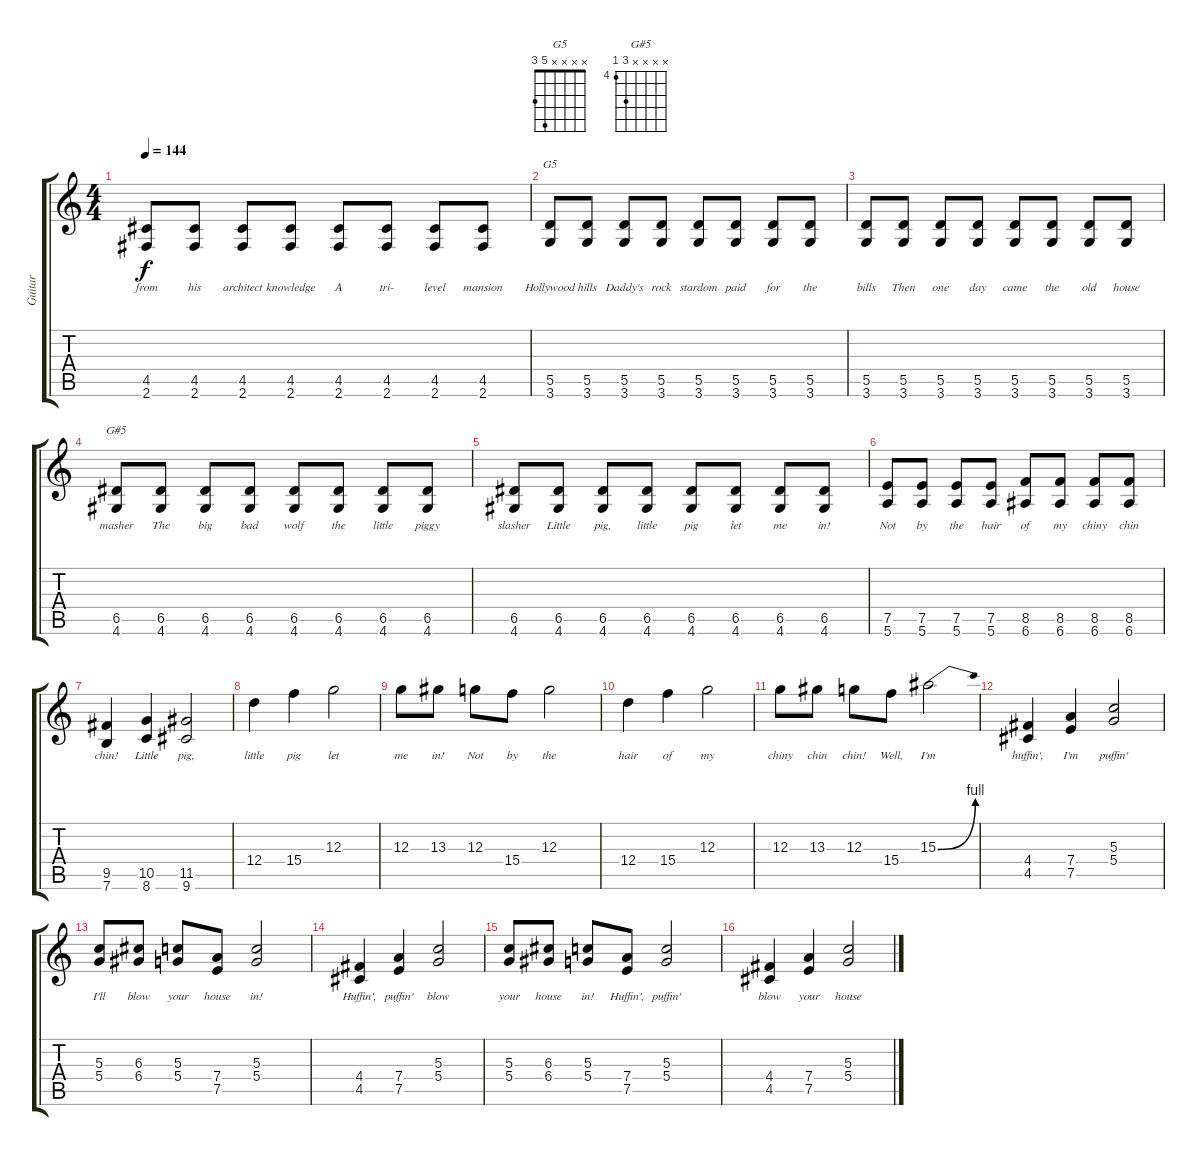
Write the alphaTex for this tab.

\track ("Guitar" "Guitar") {instrument overdrivenguitar}
\staff {score tabs}
\tuning (E4 B3 G3 D3 A2 E2) {hide}
\chord ("G5" x x x x 5 3)
\chord ("G#5" x x x x 6 4) {firstfret 4}
\ts (4 4)
\tempo 144
\clef g2
\ks c
(4.5 2.6).8{lyrics (0 "from") lyrics (1 "") lyrics (2 "") lyrics (3 "") lyrics (4 "") dy f} (4.5 2.6).8{lyrics (0 "his") lyrics (1 "") lyrics (2 "") lyrics (3 "") lyrics (4 "")} (4.5 2.6).8{lyrics (0 "architect") lyrics (1 "") lyrics (2 "") lyrics (3 "") lyrics (4 "")} (4.5 2.6).8{lyrics (0 "knowledge") lyrics (1 "") lyrics (2 "") lyrics (3 "") lyrics (4 "")} (4.5 2.6).8{lyrics (0 "A") lyrics (1 "") lyrics (2 "") lyrics (3 "") lyrics (4 "")} (4.5 2.6).8{lyrics (0 "tri-") lyrics (1 "") lyrics (2 "") lyrics (3 "") lyrics (4 "")} (4.5 2.6).8{lyrics (0 "level") lyrics (1 "") lyrics (2 "") lyrics (3 "") lyrics (4 "")} (4.5 2.6).8{lyrics (0 "mansion") lyrics (1 "") lyrics (2 "") lyrics (3 "") lyrics (4 "")} |
(5.5 3.6).8{ch "G5" lyrics (0 "Hollywood") lyrics (1 "") lyrics (2 "") lyrics (3 "") lyrics (4 "")} (5.5 3.6).8{lyrics (0 "hills") lyrics (1 "") lyrics (2 "") lyrics (3 "") lyrics (4 "")} (5.5 3.6).8{lyrics (0 "Daddy's") lyrics (1 "") lyrics (2 "") lyrics (3 "") lyrics (4 "")} (5.5 3.6).8{lyrics (0 "rock") lyrics (1 "") lyrics (2 "") lyrics (3 "") lyrics (4 "")} (5.5 3.6).8{lyrics (0 "stardom") lyrics (1 "") lyrics (2 "") lyrics (3 "") lyrics (4 "")} (5.5 3.6).8{lyrics (0 "paid") lyrics (1 "") lyrics (2 "") lyrics (3 "") lyrics (4 "")} (5.5 3.6).8{lyrics (0 "for") lyrics (1 "") lyrics (2 "") lyrics (3 "") lyrics (4 "")} (5.5 3.6).8{lyrics (0 "the") lyrics (1 "") lyrics (2 "") lyrics (3 "") lyrics (4 "")} |
(5.5 3.6).8{lyrics (0 "bills") lyrics (1 "") lyrics (2 "") lyrics (3 "") lyrics (4 "")} (5.5 3.6).8{lyrics (0 "Then") lyrics (1 "") lyrics (2 "") lyrics (3 "") lyrics (4 "")} (5.5 3.6).8{lyrics (0 "one") lyrics (1 "") lyrics (2 "") lyrics (3 "") lyrics (4 "")} (5.5 3.6).8{lyrics (0 "day") lyrics (1 "") lyrics (2 "") lyrics (3 "") lyrics (4 "")} (5.5 3.6).8{lyrics (0 "came") lyrics (1 "") lyrics (2 "") lyrics (3 "") lyrics (4 "")} (5.5 3.6).8{lyrics (0 "the") lyrics (1 "") lyrics (2 "") lyrics (3 "") lyrics (4 "")} (5.5 3.6).8{lyrics (0 "old") lyrics (1 "") lyrics (2 "") lyrics (3 "") lyrics (4 "")} (5.5 3.6).8{lyrics (0 "house") lyrics (1 "") lyrics (2 "") lyrics (3 "") lyrics (4 "")} |
(6.5 4.6).8{ch "G#5" lyrics (0 "masher") lyrics (1 "") lyrics (2 "") lyrics (3 "") lyrics (4 "")} (6.5 4.6).8{lyrics (0 "The") lyrics (1 "") lyrics (2 "") lyrics (3 "") lyrics (4 "")} (6.5 4.6).8{lyrics (0 "big") lyrics (1 "") lyrics (2 "") lyrics (3 "") lyrics (4 "")} (6.5 4.6).8{lyrics (0 "bad") lyrics (1 "") lyrics (2 "") lyrics (3 "") lyrics (4 "")} (6.5 4.6).8{lyrics (0 "wolf") lyrics (1 "") lyrics (2 "") lyrics (3 "") lyrics (4 "")} (6.5 4.6).8{lyrics (0 "the") lyrics (1 "") lyrics (2 "") lyrics (3 "") lyrics (4 "")} (6.5 4.6).8{lyrics (0 "little") lyrics (1 "") lyrics (2 "") lyrics (3 "") lyrics (4 "")} (6.5 4.6).8{lyrics (0 "piggy") lyrics (1 "") lyrics (2 "") lyrics (3 "") lyrics (4 "")} |
(6.5 4.6).8{lyrics (0 "slasher") lyrics (1 "") lyrics (2 "") lyrics (3 "") lyrics (4 "")} (6.5 4.6).8{lyrics (0 "Little") lyrics (1 "") lyrics (2 "") lyrics (3 "") lyrics (4 "")} (6.5 4.6).8{lyrics (0 "pig,") lyrics (1 "") lyrics (2 "") lyrics (3 "") lyrics (4 "")} (6.5 4.6).8{lyrics (0 "little") lyrics (1 "") lyrics (2 "") lyrics (3 "") lyrics (4 "")} (6.5 4.6).8{lyrics (0 "pig") lyrics (1 "") lyrics (2 "") lyrics (3 "") lyrics (4 "")} (6.5 4.6).8{lyrics (0 "let") lyrics (1 "") lyrics (2 "") lyrics (3 "") lyrics (4 "")} (6.5 4.6).8{lyrics (0 "me") lyrics (1 "") lyrics (2 "") lyrics (3 "") lyrics (4 "")} (6.5 4.6).8{lyrics (0 "in!") lyrics (1 "") lyrics (2 "") lyrics (3 "") lyrics (4 "")} |
(7.5 5.6).8{lyrics (0 "Not") lyrics (1 "") lyrics (2 "") lyrics (3 "") lyrics (4 "")} (7.5 5.6).8{lyrics (0 "by") lyrics (1 "") lyrics (2 "") lyrics (3 "") lyrics (4 "")} (7.5 5.6).8{lyrics (0 "the") lyrics (1 "") lyrics (2 "") lyrics (3 "") lyrics (4 "")} (7.5 5.6).8{lyrics (0 "hair") lyrics (1 "") lyrics (2 "") lyrics (3 "") lyrics (4 "")} (8.5 6.6).8{lyrics (0 "of") lyrics (1 "") lyrics (2 "") lyrics (3 "") lyrics (4 "")} (8.5 6.6).8{lyrics (0 "my") lyrics (1 "") lyrics (2 "") lyrics (3 "") lyrics (4 "")} (8.5 6.6).8{lyrics (0 "chiny") lyrics (1 "") lyrics (2 "") lyrics (3 "") lyrics (4 "")} (8.5 6.6).8{lyrics (0 "chin") lyrics (1 "") lyrics (2 "") lyrics (3 "") lyrics (4 "")} |
(9.5 7.6).4{lyrics (0 "chin!") lyrics (1 "") lyrics (2 "") lyrics (3 "") lyrics (4 "")} (10.5 8.6).4{lyrics (0 "Little") lyrics (1 "") lyrics (2 "") lyrics (3 "") lyrics (4 "")} (11.5 9.6).2{lyrics (0 "pig,") lyrics (1 "") lyrics (2 "") lyrics (3 "") lyrics (4 "")} |
12.4.4{lyrics (0 "little") lyrics (1 "") lyrics (2 "") lyrics (3 "") lyrics (4 "")} 15.4.4{lyrics (0 "pig") lyrics (1 "") lyrics (2 "") lyrics (3 "") lyrics (4 "")} 12.3.2{lyrics (0 "let") lyrics (1 "") lyrics (2 "") lyrics (3 "") lyrics (4 "")} |
12.3.8{lyrics (0 "me") lyrics (1 "") lyrics (2 "") lyrics (3 "") lyrics (4 "")} 13.3.8{lyrics (0 "in!") lyrics (1 "") lyrics (2 "") lyrics (3 "") lyrics (4 "")} 12.3.8{lyrics (0 "Not") lyrics (1 "") lyrics (2 "") lyrics (3 "") lyrics (4 "")} 15.4.8{lyrics (0 "by") lyrics (1 "") lyrics (2 "") lyrics (3 "") lyrics (4 "")} 12.3.2{lyrics (0 "the") lyrics (1 "") lyrics (2 "") lyrics (3 "") lyrics (4 "")} |
12.4.4{lyrics (0 "hair") lyrics (1 "") lyrics (2 "") lyrics (3 "") lyrics (4 "")} 15.4.4{lyrics (0 "of") lyrics (1 "") lyrics (2 "") lyrics (3 "") lyrics (4 "")} 12.3.2{lyrics (0 "my") lyrics (1 "") lyrics (2 "") lyrics (3 "") lyrics (4 "")} |
12.3.8{lyrics (0 "chiny") lyrics (1 "") lyrics (2 "") lyrics (3 "") lyrics (4 "")} 13.3.8{lyrics (0 "chin") lyrics (1 "") lyrics (2 "") lyrics (3 "") lyrics (4 "")} 12.3.8{lyrics (0 "chin!") lyrics (1 "") lyrics (2 "") lyrics (3 "") lyrics (4 "")} 15.4.8{lyrics (0 "Well,") lyrics (1 "") lyrics (2 "") lyrics (3 "") lyrics (4 "")} 15.3{be (bend 0 0 60 4)}.2{lyrics (0 "I'm") lyrics (1 "") lyrics (2 "") lyrics (3 "") lyrics (4 "")} |
(4.4 4.5).4{lyrics (0 "huffin',") lyrics (1 "") lyrics (2 "") lyrics (3 "") lyrics (4 "")} (7.4 7.5).4{lyrics (0 "I'm") lyrics (1 "") lyrics (2 "") lyrics (3 "") lyrics (4 "")} (5.3 5.4).2{lyrics (0 "puffin'") lyrics (1 "") lyrics (2 "") lyrics (3 "") lyrics (4 "")} |
(5.3 5.4).8{lyrics (0 "I'll") lyrics (1 "") lyrics (2 "") lyrics (3 "") lyrics (4 "")} (6.3 6.4).8{lyrics (0 "blow") lyrics (1 "") lyrics (2 "") lyrics (3 "") lyrics (4 "")} (5.3 5.4).8{lyrics (0 "your") lyrics (1 "") lyrics (2 "") lyrics (3 "") lyrics (4 "")} (7.4 7.5).8{lyrics (0 "house") lyrics (1 "") lyrics (2 "") lyrics (3 "") lyrics (4 "")} (5.3 5.4).2{lyrics (0 "in!") lyrics (1 "") lyrics (2 "") lyrics (3 "") lyrics (4 "")} |
(4.4 4.5).4{lyrics (0 "Huffin',") lyrics (1 "") lyrics (2 "") lyrics (3 "") lyrics (4 "")} (7.4 7.5).4{lyrics (0 "puffin'") lyrics (1 "") lyrics (2 "") lyrics (3 "") lyrics (4 "")} (5.3 5.4).2{lyrics (0 "blow") lyrics (1 "") lyrics (2 "") lyrics (3 "") lyrics (4 "")} |
(5.3 5.4).8{lyrics (0 "your") lyrics (1 "") lyrics (2 "") lyrics (3 "") lyrics (4 "")} (6.3 6.4).8{lyrics (0 "house") lyrics (1 "") lyrics (2 "") lyrics (3 "") lyrics (4 "")} (5.3 5.4).8{lyrics (0 "in!") lyrics (1 "") lyrics (2 "") lyrics (3 "") lyrics (4 "")} (7.4 7.5).8{lyrics (0 "Huffin',") lyrics (1 "") lyrics (2 "") lyrics (3 "") lyrics (4 "")} (5.3 5.4).2{lyrics (0 "puffin'") lyrics (1 "") lyrics (2 "") lyrics (3 "") lyrics (4 "")} |
(4.4 4.5).4{lyrics (0 "blow") lyrics (1 "") lyrics (2 "") lyrics (3 "") lyrics (4 "")} (7.4 7.5).4{lyrics (0 "your") lyrics (1 "") lyrics (2 "") lyrics (3 "") lyrics (4 "")} (5.3 5.4).2{lyrics (0 "house") lyrics (1 "") lyrics (2 "") lyrics (3 "") lyrics (4 "")}
